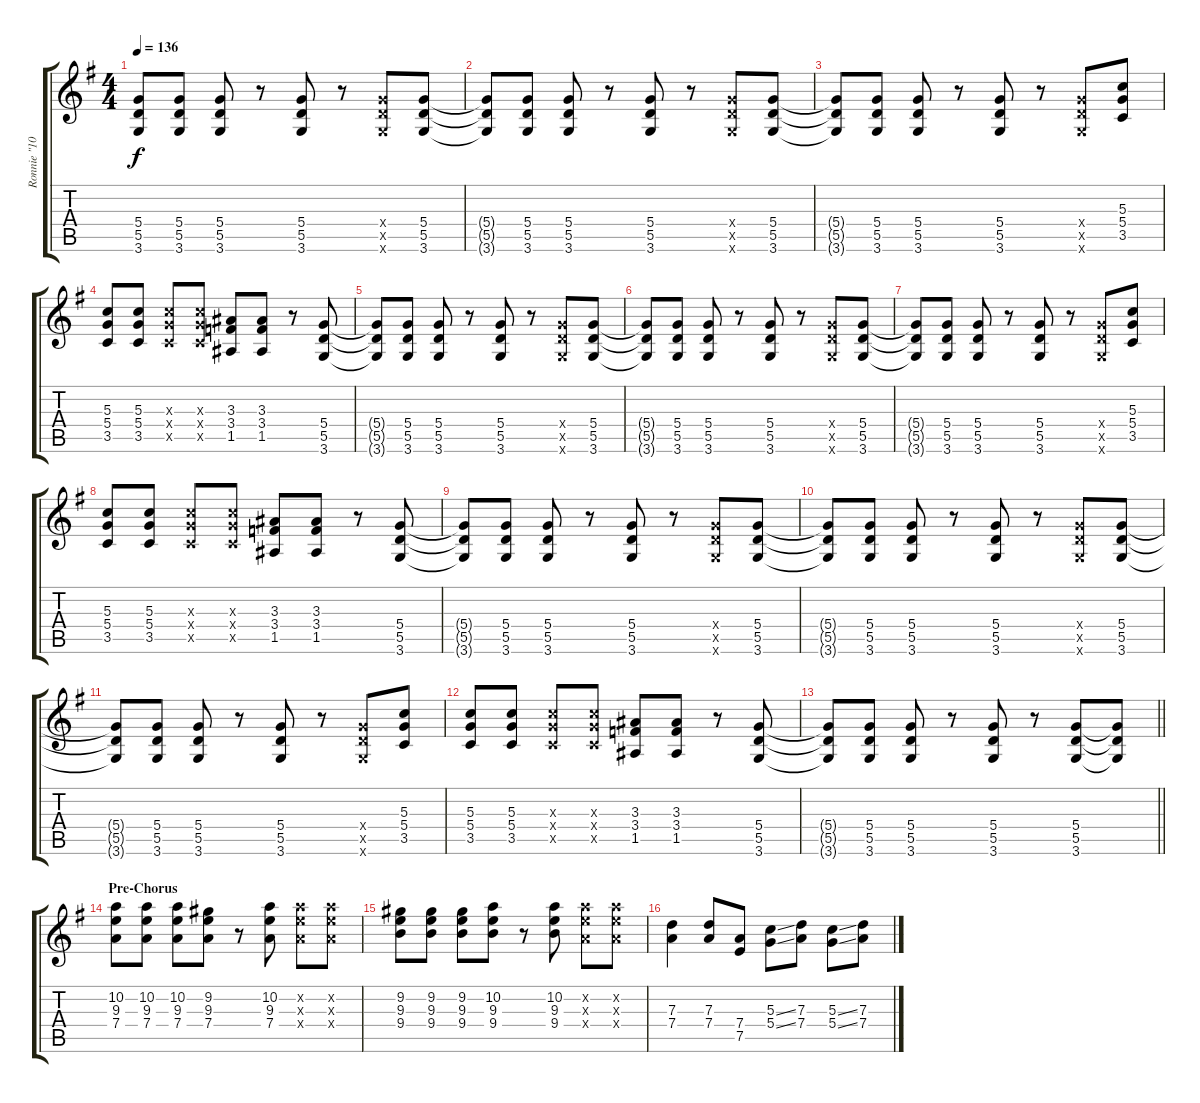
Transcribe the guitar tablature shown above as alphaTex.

\track ("Ronnie \"10/10\" Younkins" "Ronnie \"10") {instrument distortionguitar}
\staff {score tabs}
\tuning (E4 B3 G3 D3 A2 E2) {hide}
\ts (4 4)
\tempo 136
\clef g2
\ks g
(5.4{t} 5.5{t} 3.6{t}).8{dy f} (5.4 5.5 3.6).8 (5.4 5.5 3.6).8 r.8 (5.4 5.5 3.6).8 r.8 (5.4{x} 5.5{x} 3.6{x}).8 (5.4 5.5 3.6).8 |
(5.4{t} 5.5{t} 3.6{t}).8 (5.4 5.5 3.6).8 (5.4 5.5 3.6).8 r.8 (5.4 5.5 3.6).8 r.8 (5.4{x} 5.5{x} 3.6{x}).8 (5.4 5.5 3.6).8 |
(5.4{t} 5.5{t} 3.6{t}).8 (5.4 5.5 3.6).8 (5.4 5.5 3.6).8 r.8 (5.4 5.5 3.6).8 r.8 (5.4{x} 5.5{x} 3.6{x}).8 (5.3 5.4 3.5).8 |
(5.3 5.4 3.5).8 (5.3 5.4 3.5).8 (5.3{x} 5.4{x} 3.5{x}).8 (5.3{x} 5.4{x} 3.5{x}).8 (3.3 3.4 1.5).8 (3.3 3.4 1.5).8 r.8 (5.4 5.5 3.6).8 |
(5.4{t} 5.5{t} 3.6{t}).8 (5.4 5.5 3.6).8 (5.4 5.5 3.6).8 r.8 (5.4 5.5 3.6).8 r.8 (5.4{x} 5.5{x} 3.6{x}).8 (5.4 5.5 3.6).8 |
(5.4{t} 5.5{t} 3.6{t}).8 (5.4 5.5 3.6).8 (5.4 5.5 3.6).8 r.8 (5.4 5.5 3.6).8 r.8 (5.4{x} 5.5{x} 3.6{x}).8 (5.4 5.5 3.6).8 |
(5.4{t} 5.5{t} 3.6{t}).8 (5.4 5.5 3.6).8 (5.4 5.5 3.6).8 r.8 (5.4 5.5 3.6).8 r.8 (5.4{x} 5.5{x} 3.6{x}).8 (5.3 5.4 3.5).8 |
(5.3 5.4 3.5).8 (5.3 5.4 3.5).8 (5.3{x} 5.4{x} 3.5{x}).8 (5.3{x} 5.4{x} 3.5{x}).8 (3.3 3.4 1.5).8 (3.3 3.4 1.5).8 r.8 (5.4 5.5 3.6).8 |
(5.4{t} 5.5{t} 3.6{t}).8 (5.4 5.5 3.6).8 (5.4 5.5 3.6).8 r.8 (5.4 5.5 3.6).8 r.8 (5.4{x} 5.5{x} 3.6{x}).8 (5.4 5.5 3.6).8 |
(5.4{t} 5.5{t} 3.6{t}).8 (5.4 5.5 3.6).8 (5.4 5.5 3.6).8 r.8 (5.4 5.5 3.6).8 r.8 (5.4{x} 5.5{x} 3.6{x}).8 (5.4 5.5 3.6).8 |
(5.4{t} 5.5{t} 3.6{t}).8 (5.4 5.5 3.6).8 (5.4 5.5 3.6).8 r.8 (5.4 5.5 3.6).8 r.8 (5.4{x} 5.5{x} 3.6{x}).8 (5.3 5.4 3.5).8 |
(5.3 5.4 3.5).8 (5.3 5.4 3.5).8 (5.3{x} 5.4{x} 3.5{x}).8 (5.3{x} 5.4{x} 3.5{x}).8 (3.3 3.4 1.5).8 (3.3 3.4 1.5).8 r.8 (5.4 5.5 3.6).8 |
\barLineRight lightlight
(5.4{t} 5.5{t} 3.6{t}).8 (5.4 5.5 3.6).8 (5.4 5.5 3.6).8 r.8 (5.4 5.5 3.6).8 r.8 (5.4 5.5 3.6).8 (5.4{t} 5.5{t} 3.6{t}).8 |
\section ("" "Pre-Chorus")
(10.2 9.3 7.4).8 (10.2 9.3 7.4).8 (10.2 9.3 7.4).8 (9.2 9.3 7.4).8 r.8 (10.2 9.3 7.4).8 (10.2{x} 9.3{x} 7.4{x}).8 (10.2{x} 9.3{x} 7.4{x}).8 |
(9.2 9.3 9.4).8 (9.2 9.3 9.4).8 (9.2 9.3 9.4).8 (10.2 9.3 9.4).8 r.8 (10.2 9.3 9.4).8 (10.2{x} 9.3{x} 7.4{x}).8 (10.2{x} 9.3{x} 7.4{x}).8 |
(7.3 7.4).4 (7.3 7.4).8 (7.4 7.5).8 (5.3{ss} 5.4{ss}).8 (7.3 7.4).8 (5.3{ss} 5.4{ss}).8 (7.3 7.4).8
